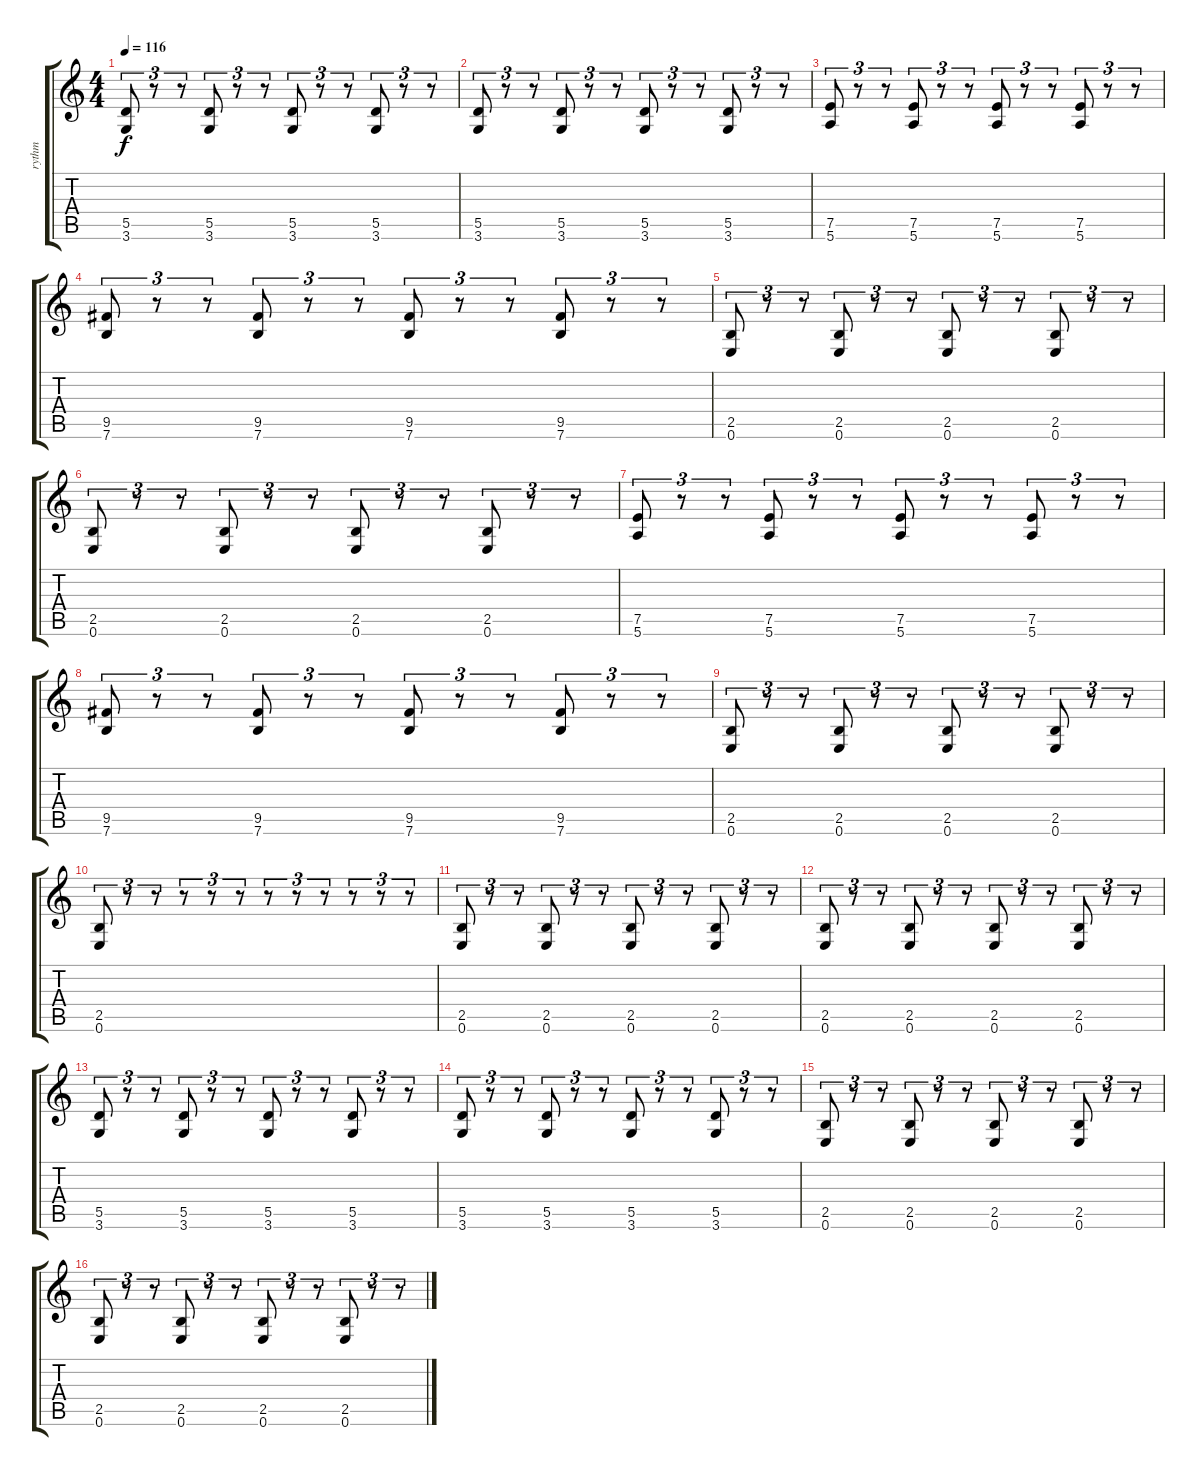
\track ("rythm" "rythm") {instrument distortionguitar}
\staff {score tabs}
\tuning (E4 B3 G3 D3 A2 E2) {hide}
\ts (4 4)
\tempo 116
\clef g2
\ks c
(5.5 3.6).8{tu (3 2) dy f} r.8{tu (3 2)} r.8{tu (3 2)} (5.5 3.6).8{tu (3 2)} r.8{tu (3 2)} r.8{tu (3 2)} (5.5 3.6).8{tu (3 2)} r.8{tu (3 2)} r.8{tu (3 2)} (5.5 3.6).8{tu (3 2)} r.8{tu (3 2)} r.8{tu (3 2)} |
(5.5 3.6).8{tu (3 2)} r.8{tu (3 2)} r.8{tu (3 2)} (5.5 3.6).8{tu (3 2)} r.8{tu (3 2)} r.8{tu (3 2)} (5.5 3.6).8{tu (3 2)} r.8{tu (3 2)} r.8{tu (3 2)} (5.5 3.6).8{tu (3 2)} r.8{tu (3 2)} r.8{tu (3 2)} |
(7.5 5.6).8{tu (3 2)} r.8{tu (3 2)} r.8{tu (3 2)} (7.5 5.6).8{tu (3 2)} r.8{tu (3 2)} r.8{tu (3 2)} (7.5 5.6).8{tu (3 2)} r.8{tu (3 2)} r.8{tu (3 2)} (7.5 5.6).8{tu (3 2)} r.8{tu (3 2)} r.8{tu (3 2)} |
(9.5 7.6).8{tu (3 2)} r.8{tu (3 2)} r.8{tu (3 2)} (9.5 7.6).8{tu (3 2)} r.8{tu (3 2)} r.8{tu (3 2)} (9.5 7.6).8{tu (3 2)} r.8{tu (3 2)} r.8{tu (3 2)} (9.5 7.6).8{tu (3 2)} r.8{tu (3 2)} r.8{tu (3 2)} |
(2.5 0.6).8{tu (3 2)} r.8{tu (3 2)} r.8{tu (3 2)} (2.5 0.6).8{tu (3 2)} r.8{tu (3 2)} r.8{tu (3 2)} (2.5 0.6).8{tu (3 2)} r.8{tu (3 2)} r.8{tu (3 2)} (2.5 0.6).8{tu (3 2)} r.8{tu (3 2)} r.8{tu (3 2)} |
(2.5 0.6).8{tu (3 2)} r.8{tu (3 2)} r.8{tu (3 2)} (2.5 0.6).8{tu (3 2)} r.8{tu (3 2)} r.8{tu (3 2)} (2.5 0.6).8{tu (3 2)} r.8{tu (3 2)} r.8{tu (3 2)} (2.5 0.6).8{tu (3 2)} r.8{tu (3 2)} r.8{tu (3 2)} |
(7.5 5.6).8{tu (3 2)} r.8{tu (3 2)} r.8{tu (3 2)} (7.5 5.6).8{tu (3 2)} r.8{tu (3 2)} r.8{tu (3 2)} (7.5 5.6).8{tu (3 2)} r.8{tu (3 2)} r.8{tu (3 2)} (7.5 5.6).8{tu (3 2)} r.8{tu (3 2)} r.8{tu (3 2)} |
(9.5 7.6).8{tu (3 2)} r.8{tu (3 2)} r.8{tu (3 2)} (9.5 7.6).8{tu (3 2)} r.8{tu (3 2)} r.8{tu (3 2)} (9.5 7.6).8{tu (3 2)} r.8{tu (3 2)} r.8{tu (3 2)} (9.5 7.6).8{tu (3 2)} r.8{tu (3 2)} r.8{tu (3 2)} |
(2.5 0.6).8{tu (3 2)} r.8{tu (3 2)} r.8{tu (3 2)} (2.5 0.6).8{tu (3 2)} r.8{tu (3 2)} r.8{tu (3 2)} (2.5 0.6).8{tu (3 2)} r.8{tu (3 2)} r.8{tu (3 2)} (2.5 0.6).8{tu (3 2)} r.8{tu (3 2)} r.8{tu (3 2)} |
(2.5 0.6).8{tu (3 2)} r.8{tu (3 2)} r.8{tu (3 2)} r.8{tu (3 2)} r.8{tu (3 2)} r.8{tu (3 2)} r.8{tu (3 2)} r.8{tu (3 2)} r.8{tu (3 2)} r.8{tu (3 2)} r.8{tu (3 2)} r.8{tu (3 2)} |
(2.5 0.6).8{tu (3 2)} r.8{tu (3 2)} r.8{tu (3 2)} (2.5 0.6).8{tu (3 2)} r.8{tu (3 2)} r.8{tu (3 2)} (2.5 0.6).8{tu (3 2)} r.8{tu (3 2)} r.8{tu (3 2)} (2.5 0.6).8{tu (3 2)} r.8{tu (3 2)} r.8{tu (3 2)} |
(2.5 0.6).8{tu (3 2)} r.8{tu (3 2)} r.8{tu (3 2)} (2.5 0.6).8{tu (3 2)} r.8{tu (3 2)} r.8{tu (3 2)} (2.5 0.6).8{tu (3 2)} r.8{tu (3 2)} r.8{tu (3 2)} (2.5 0.6).8{tu (3 2)} r.8{tu (3 2)} r.8{tu (3 2)} |
(5.5 3.6).8{tu (3 2)} r.8{tu (3 2)} r.8{tu (3 2)} (5.5 3.6).8{tu (3 2)} r.8{tu (3 2)} r.8{tu (3 2)} (5.5 3.6).8{tu (3 2)} r.8{tu (3 2)} r.8{tu (3 2)} (5.5 3.6).8{tu (3 2)} r.8{tu (3 2)} r.8{tu (3 2)} |
(5.5 3.6).8{tu (3 2)} r.8{tu (3 2)} r.8{tu (3 2)} (5.5 3.6).8{tu (3 2)} r.8{tu (3 2)} r.8{tu (3 2)} (5.5 3.6).8{tu (3 2)} r.8{tu (3 2)} r.8{tu (3 2)} (5.5 3.6).8{tu (3 2)} r.8{tu (3 2)} r.8{tu (3 2)} |
(2.5 0.6).8{tu (3 2)} r.8{tu (3 2)} r.8{tu (3 2)} (2.5 0.6).8{tu (3 2)} r.8{tu (3 2)} r.8{tu (3 2)} (2.5 0.6).8{tu (3 2)} r.8{tu (3 2)} r.8{tu (3 2)} (2.5 0.6).8{tu (3 2)} r.8{tu (3 2)} r.8{tu (3 2)} |
(2.5 0.6).8{tu (3 2)} r.8{tu (3 2)} r.8{tu (3 2)} (2.5 0.6).8{tu (3 2)} r.8{tu (3 2)} r.8{tu (3 2)} (2.5 0.6).8{tu (3 2)} r.8{tu (3 2)} r.8{tu (3 2)} (2.5 0.6).8{tu (3 2)} r.8{tu (3 2)} r.8{tu (3 2)}
